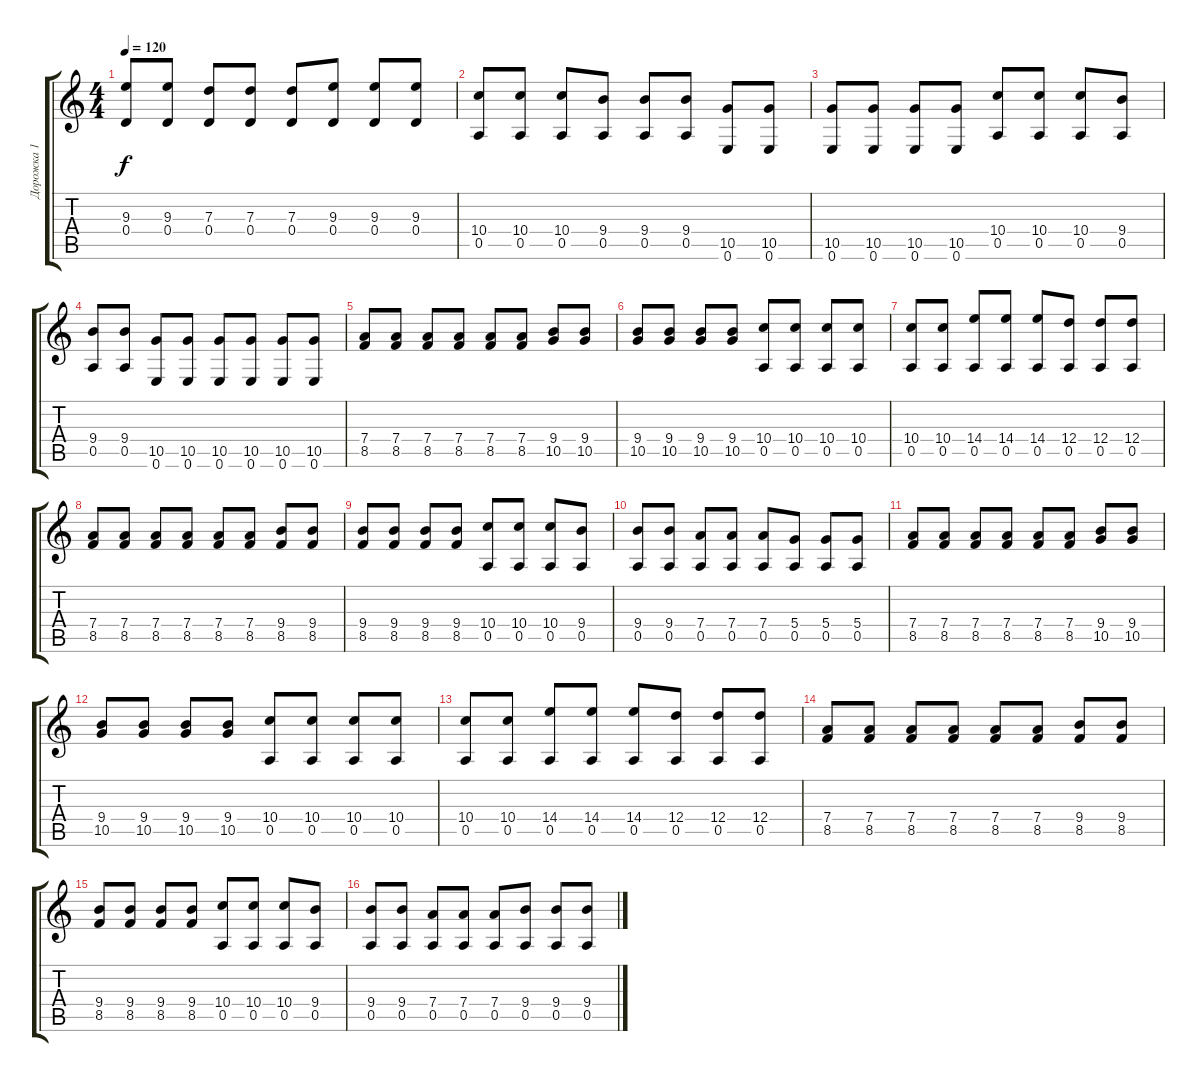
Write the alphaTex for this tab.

\track ("Дорожка 1" "Дорожка 1") {instrument distortionguitar}
\staff {score tabs}
\tuning (E4 B3 G3 D3 A2 E2) {hide}
\ts (4 4)
\tempo 120
\clef g2
\ks c
(9.3 0.4).8{dy f} (9.3 0.4).8 (7.3 0.4).8 (7.3 0.4).8 (7.3 0.4).8 (9.3 0.4).8 (9.3 0.4).8 (9.3 0.4).8 |
(10.4 0.5).8 (10.4 0.5).8 (10.4 0.5).8 (9.4 0.5).8 (9.4 0.5).8 (9.4 0.5).8 (10.5 0.6).8 (10.5 0.6).8 |
(10.5 0.6).8 (10.5 0.6).8 (10.5 0.6).8 (10.5 0.6).8 (10.4 0.5).8 (10.4 0.5).8 (10.4 0.5).8 (9.4 0.5).8 |
(9.4 0.5).8 (9.4 0.5).8 (10.5 0.6).8 (10.5 0.6).8 (10.5 0.6).8 (10.5 0.6).8 (10.5 0.6).8 (10.5 0.6).8 |
(7.4 8.5).8 (7.4 8.5).8 (7.4 8.5).8 (7.4 8.5).8 (7.4 8.5).8 (7.4 8.5).8 (9.4 10.5).8 (9.4 10.5).8 |
(9.4 10.5).8 (9.4 10.5).8 (9.4 10.5).8 (9.4 10.5).8 (10.4 0.5).8 (10.4 0.5).8 (10.4 0.5).8 (10.4 0.5).8 |
(10.4 0.5).8 (10.4 0.5).8 (14.4 0.5).8 (14.4 0.5).8 (14.4 0.5).8 (12.4 0.5).8 (12.4 0.5).8 (12.4 0.5).8 |
(7.4 8.5).8 (7.4 8.5).8 (7.4 8.5).8 (7.4 8.5).8 (7.4 8.5).8 (7.4 8.5).8 (9.4 8.5).8 (9.4 8.5).8 |
(9.4 8.5).8 (9.4 8.5).8 (9.4 8.5).8 (9.4 8.5).8 (10.4 0.5).8 (10.4 0.5).8 (10.4 0.5).8 (9.4 0.5).8 |
(9.4 0.5).8 (9.4 0.5).8 (7.4 0.5).8 (7.4 0.5).8 (7.4 0.5).8 (5.4 0.5).8 (5.4 0.5).8 (5.4 0.5).8 |
(7.4 8.5).8 (7.4 8.5).8 (7.4 8.5).8 (7.4 8.5).8 (7.4 8.5).8 (7.4 8.5).8 (9.4 10.5).8 (9.4 10.5).8 |
(9.4 10.5).8 (9.4 10.5).8 (9.4 10.5).8 (9.4 10.5).8 (10.4 0.5).8 (10.4 0.5).8 (10.4 0.5).8 (10.4 0.5).8 |
(10.4 0.5).8 (10.4 0.5).8 (14.4 0.5).8 (14.4 0.5).8 (14.4 0.5).8 (12.4 0.5).8 (12.4 0.5).8 (12.4 0.5).8 |
(7.4 8.5).8 (7.4 8.5).8 (7.4 8.5).8 (7.4 8.5).8 (7.4 8.5).8 (7.4 8.5).8 (9.4 8.5).8 (9.4 8.5).8 |
(9.4 8.5).8 (9.4 8.5).8 (9.4 8.5).8 (9.4 8.5).8 (10.4 0.5).8 (10.4 0.5).8 (10.4 0.5).8 (9.4 0.5).8 |
(9.4 0.5).8 (9.4 0.5).8 (7.4 0.5).8 (7.4 0.5).8 (7.4 0.5).8 (9.4 0.5).8 (9.4 0.5).8 (9.4 0.5).8
